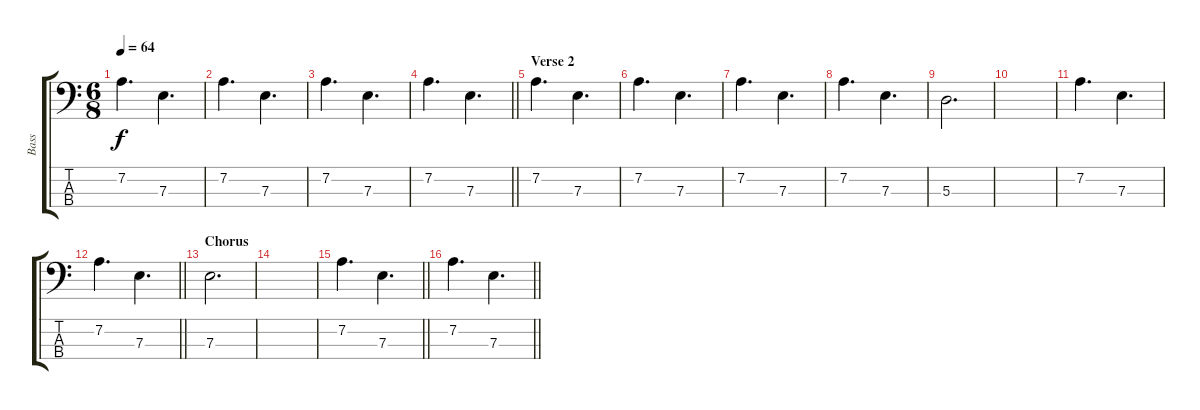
\track ("Bass" "Bass") {instrument electricbassfinger}
\staff {score tabs}
\tuning (G2 D2 A1 E1) {hide}
\ts (6 8)
\tempo 64
\clef f4
\ks c
7.2.4{d dy f} 7.3.4{d} |
7.2.4{d} 7.3.4{d} |
7.2.4{d} 7.3.4{d} |
\barLineRight lightlight
7.2.4{d} 7.3.4{d} |
\section ("" "Verse 2")
7.2.4{d} 7.3.4{d} |
7.2.4{d} 7.3.4{d} |
7.2.4{d} 7.3.4{d} |
7.2.4{d} 7.3.4{d} |
5.3.2{d} |
|
7.2.4{d} 7.3.4{d} |
\barLineRight lightlight
7.2.4{d} 7.3.4{d} |
\section ("" "Chorus")
7.3.2{d} |
|
\barLineRight lightlight
7.2.4{d} 7.3.4{d} |
\barLineRight lightlight
7.2.4{d} 7.3.4{d}
